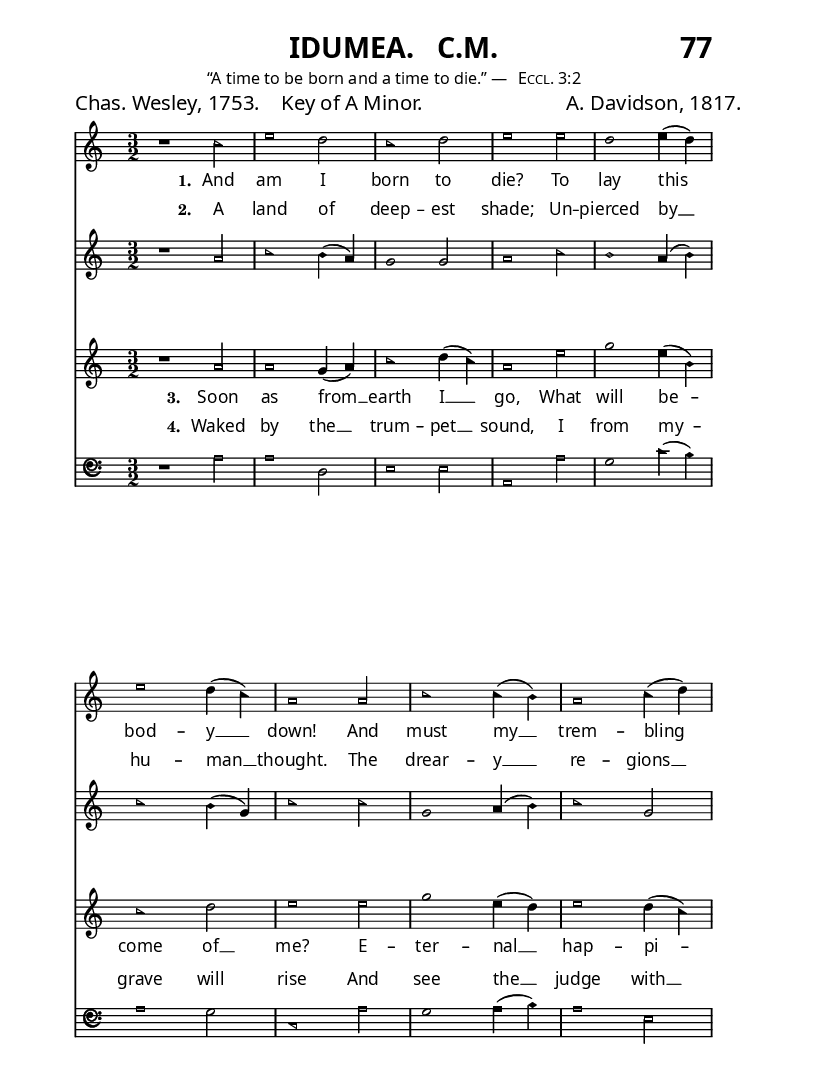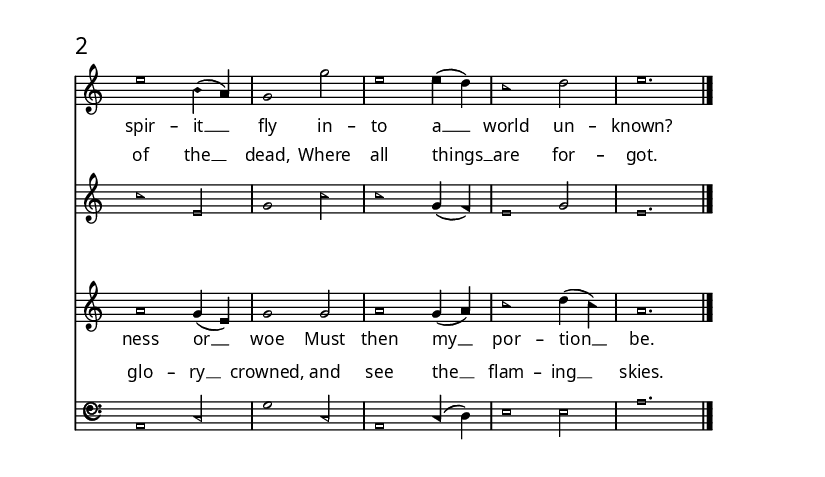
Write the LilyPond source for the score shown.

\version "2.24.1"

% The Sacred Harp book uses an older British/French bass clef.
% Source: https://lilypond.miraheze.org/wiki/Alten_Bassschl%C3%BCssel_erstellen
alt-clef =
#(ly:make-stencil
  '(path 0.001
     (moveto   -0.10  -0.35
       curveto  -0.10  -1.11   0.48  -1.80   1.25  -1.80
       curveto   1.75  -1.80   2.20  -1.60   2.50  -1.05
       curveto   2.55  -0.95   2.50  -0.90   2.43  -0.95
       curveto   2.20  -1.17   1.90  -1.48   1.45  -1.48
       curveto   0.70  -1.48   0.15  -0.85   0.15  -0.15
       curveto   0.15   0.45   0.62   0.83   1.05   0.83
       curveto   1.55   0.83   1.90   0.50   1.90   0.05
       curveto   1.90  -0.35   1.55  -0.71   1.20  -0.71
       curveto   0.80  -0.71   0.60  -0.40   0.63  -0.17
       curveto   0.75  -0.30   0.90  -0.31   1.00  -0.31
       curveto   1.20  -0.31   1.38  -0.10   1.38   0.15
       curveto   1.38   0.35   1.20   0.55   0.95   0.55
       curveto   0.60   0.52   0.39   0.25   0.39  -0.05
       curveto   0.39  -0.52   0.62  -0.89   1.20  -0.89
       curveto   1.65  -0.89   2.07  -0.50   2.07   0.10
       curveto   2.07   0.66   1.56   1.01   1.05   1.01
       curveto   0.28   1.01  -0.10   0.35  -0.10  -0.35
       moveto    2.42   0.20
       curveto   2.54   0.20   2.64   0.30   2.64   0.42
       curveto   2.64   0.54   2.54   0.64   2.42   0.64
       curveto   2.30   0.64   2.20   0.54   2.20   0.42
       curveto   2.20   0.30   2.30   0.20   2.42   0.20
       moveto    2.42  -0.20
       curveto   2.54  -0.20   2.64  -0.30   2.64  -0.42
       curveto   2.64  -0.54   2.54  -0.64   2.42  -0.64
       curveto   2.30  -0.64   2.20  -0.54   2.20  -0.42
       curveto   2.20  -0.30   2.30  -0.20   2.42  -0.20
       closepath)
     round round #t)
  (cons -0.1 2.65)
  (cons -1.3 1))

\header {
  subtitle = \markup {
    \column {
      \fill-line {
        \line { \null }
        \center-column { \huge \sans  "IDUMEA.   C.M."}
        \line { \huge \sans "77" }
      }
      \fill-line {
        \line \raise #1 { \teeny \normal-text "“A time to be born and a time to die.” — " \teeny \normal-text \smallCaps "Eccl. 3:2" }
      }
    }
  }
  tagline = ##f
  composer = \markup { \small "A. Davidson, 1817." }
  poet = \markup { \small "Chas. Wesley, 1753.    Key of A Minor." }
}

#(set! paper-alist (cons '("trade" . (cons (* 5.5 in) (* 8.5 in))) paper-alist))
\paper  {
  #(define fonts
    (make-pango-font-tree "Gentium Book Plus"
                          "Gotu"
                          "Ubuntu Mono"
                          (/ staff-height pt 20)))
  #(set-paper-size "trade")
  
  indent = 0.0
    
  % Print — verso page
  left-margin = 0.5\in
  right-margin = 0.75\in
  top-margin = 1.3\in

  
  % Web
  %top-margin = 0\in
  %left-margin = 0\in
  %right-margin = 0\in
  %bottom-margin = 0\in
}

\layout {
  #(layout-set-staff-size 13.5)
  \context {
    \Score
    \override Clef.stencil =
    #(lambda (grob)
       (let* ((sz (ly:grob-property grob 'font-size 0))
              (mlt (magstep sz))
              (glyph (ly:grob-property grob 'glyph-name)))
         (cond
          ((equal? glyph "clefs.F")
           (ly:stencil-scale alt-clef (* .63 mlt) (* .63 mlt)))
          ((equal? glyph "clefs.F_change")
           (ly:stencil-scale alt-clef (* .8 mlt) (* .8 mlt)))
          (else (ly:clef::print grob)))))
    \omit BarNumber
  }
  \context {
    \Lyrics
    \override LyricText.font-name = #"Gentium Book Plus"
  }
}

% Global settings
global = {
  \key c \major
  \time 3/2
  \sacredHarpHeads
}

% Music
sopranonotes = \relative c'' {
  r1 c2 e1 d2 c1 d2 e1 e2 d1 e4( d) e1 d4( c) a1 % \bar ".|:" % Simplifying...
  a2 c1  c4(b) a1 c4( d) e1 b4( a) g1 g'2 e1 e4( d)  c1 d2 e1. \bar "|."
} 


altonotes = \relative c'' {
  r1 a2 c1 b4( a) g1 g2 a1 c2 b1 a4( b) c1 b4( g) c1 
  c2 g1 a4( b) c1 g2 c1 e,2 g1 c2 c1 g4( f) e1 g2 e1.
}

tenornotes = \relative c'' {
  r1 a2 a1 g4( a) c1 d4( c) a1 e'2 g1 e4( b) c1 d2 e1 
  e2 g1 e4( d) e1 d4( c) a1 g4( e) g1 g2 a1 g4( a) c1 d4( c) a1.
} 

bassnotes = {
  \clef bass
  r1 a2 a1 d2 e1 e2 a,1 a2 g1 c'4( b) a1 g2 c1
  a2 g1 a4( b) a1 e2 a,1 c2 g1 c2 a,1 c4(d) e1 e2 a1.
}

% Lyrics
lyricsone = {
  \lyricmode {
    \set stanza = "1." And am I born to die? To lay this bod -- y __ down!
    And must my __ trem -- bling spir -- it __ fly  in -- to a  __ world un -- known?
  }
}
lyricstwo = {
  \lyricmode {
    \set stanza = "2." A land of deep -- est shade; Un -- pierced by __ hu -- man __ thought.
    The drear -- y __ re -- gions __ of the __ dead, Where all things __ are for -- got.
    
  }
}
lyricsthree = {
  \lyricmode {
    \set stanza = "3." Soon as from __ earth I __ go, What will be -- come of __ me?
    E -- ter -- nal  __ hap -- pi -- ness or __ woe Must then my __ por -- tion __ be.
    
  }
} 
lyricsfour = {
  \lyricmode {
    \set stanza = "4." Waked by the __ trum -- pet __ sound, I from my -- grave will rise
    And see the __ judge with __ glo -- ry __ crowned, and see the __ flam -- ing __ skies.
  }
}


% Put it all together
\score {
  <<
    \new Staff <<
      \new Voice = "soprano" <<
        \global
        \sopranonotes 
      >>
      \new Lyrics \lyricsto "soprano" \lyricsone
    >>
    
    \new Staff = "altostaff" <<
      \new Voice = "alto" <<
        \global
        \altonotes
      >>
      \new Lyrics \with { alignAboveContext = "altostaff" } \lyricsto "alto" \lyricstwo
    >>
    
    \new Staff <<
      \new Voice = "tenor" <<
        \global
        \tenornotes
      >>
      \new Lyrics \lyricsto "tenor" \lyricsthree
    >>
    
    \new Staff = "bassstaff" <<
      \new Voice = "bass" <<
        \global
        \bassnotes
      >>
      \new Lyrics \with { alignAboveContext = "bassstaff" }  \lyricsto "bass" \lyricsfour
    >>
  >>
}